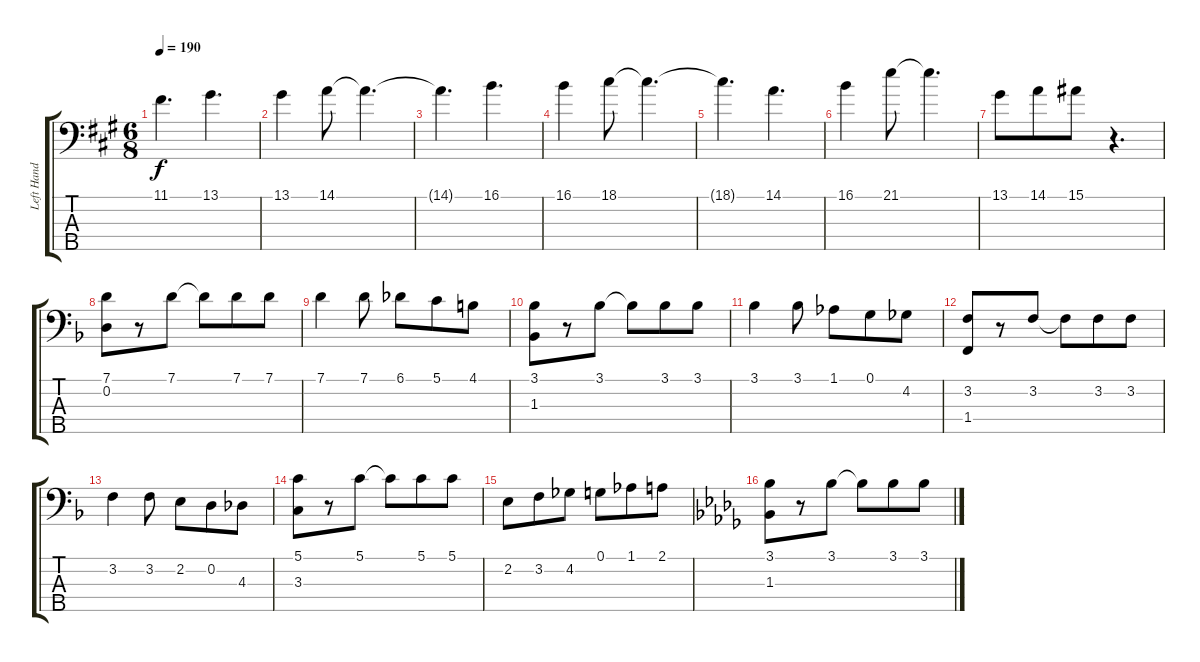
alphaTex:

\track ("Left Hand" "Left Hand") {instrument acousticguitarsteel}
\staff {score tabs}
\tuning (G2 D2 A1 E1 B0) {hide}
\ts (6 8)
\tempo 190
\clef f4
\ks a
11.1{t}.4{d dy f} 13.1.4{d} |
13.1.4 14.1.8 14.1{t}.4{d} |
14.1{t}.4{d} 16.1.4{d} |
16.1.4 18.1.8 18.1{t}.4{d} |
18.1{t}.4{d} 14.1.4{d} |
16.1.4 21.1.8 21.1{t}.4{d} |
13.1.8 14.1.8 15.1.8 r.4{d} |
\ks f
(7.1 0.2).8 r.8 7.1.8 7.1{t}.8 7.1.8 7.1.8 |
7.1.4 7.1.8 6.1.8 5.1.8 4.1.8 |
(3.1 1.3).8 r.8 3.1.8 3.1{t}.8 3.1.8 3.1.8 |
3.1.4 3.1.8 1.1.8 0.1.8 4.2.8 |
(3.2 1.4).8 r.8 3.2.8 3.2{t}.8 3.2.8 3.2.8 |
3.2.4 3.2.8 2.2.8 0.2.8 4.3.8 |
(5.1 3.3).8 r.8 5.1.8 5.1{t}.8 5.1.8 5.1.8 |
2.2.8 3.2.8 4.2.8 0.1.8 1.1.8 2.1.8 |
\ks db
(3.1 1.3).8 r.8 3.1.8 3.1{t}.8 3.1.8 3.1.8
